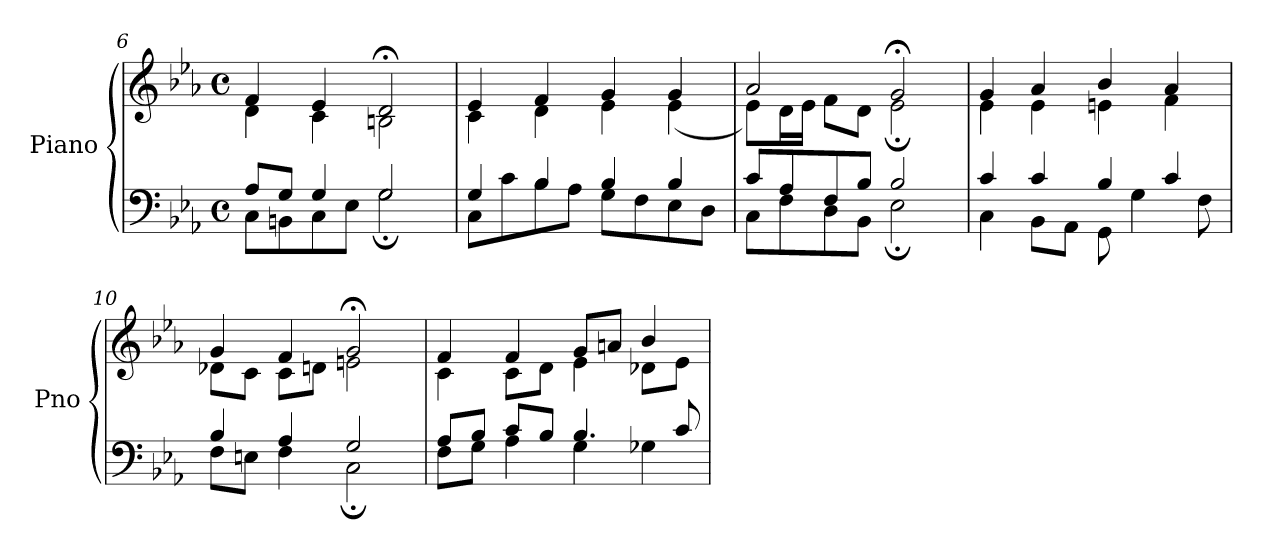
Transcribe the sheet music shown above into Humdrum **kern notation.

**kern	**kern
*part1	*part1
*staff2	*staff1
*I"Piano	*
*I'Pno	*
*clefF4	*clefG2
*k[b-e-a-]	*k[b-e-a-]
*M4/4	*M4/4
*met(c)	*met(c)
=6	=6
*^	*^
8A-/L	8C\L	4f/	4d\
8G/J	8BBn\	.	.
4G/	8C\	4e-/	4c\
.	8E-\J	.	.
2G/	2G;\	2d;</	2Bn\
=7	=7	=7	=7
4G/	8C\L	4e-/	4c\
.	8c\	.	.
4B-/	8B-\	4f/	4d\
.	8A-\J	.	.
4B-/	8G\L	4g/	4e-\
.	8F\	.	.
4B-/	8E-\	4g/	(<4e-\
.	8D\J	.	.
=8	=8	=8	=8
8c/L	8C\L	2a-/	8e-\L)
8A-/	8F\	.	16d\L
.	.	.	16e-\JJ
8F/	8D\	.	8f\L
8B-/J	8BB-\J	.	8d\J
2B-/	2E-;\	2g;</	2e-;\
=9	=9	=9	=9
4c/	4C\	4g/	4e-\
4c/	8BB-\L	4a-/	4e-\
.	8AA-\J	.	.
4B-/	8GG\	4b-/	4en\
.	4G\	.	.
4c/	.	4a-/	4f\
.	8F\	.	.
=10	=10	=10	=10
4B-/	8F\L	4g/	8d-X\L
.	8En\J	.	8c\J
4A-/	4F\	4f/	8c\L
.	.	.	8dn\J
2G/	2C;\	2g;</	2en\
=11	=11	=11	=11
8A-/L	8F\L	4f/	4c\
8B-/J	8G\J	.	.
8c/L	4A-\	4f/	8c\L
8B-/J	.	.	8d\J
4.B-/	4G\	8g/L	4e-\
.	.	8an/J	.
.	4G-X\	4b-/	8d-X\L
8c/	.	.	8e-\J
*v	*v	*	*
*	*v	*v
=	=
*-	*-
